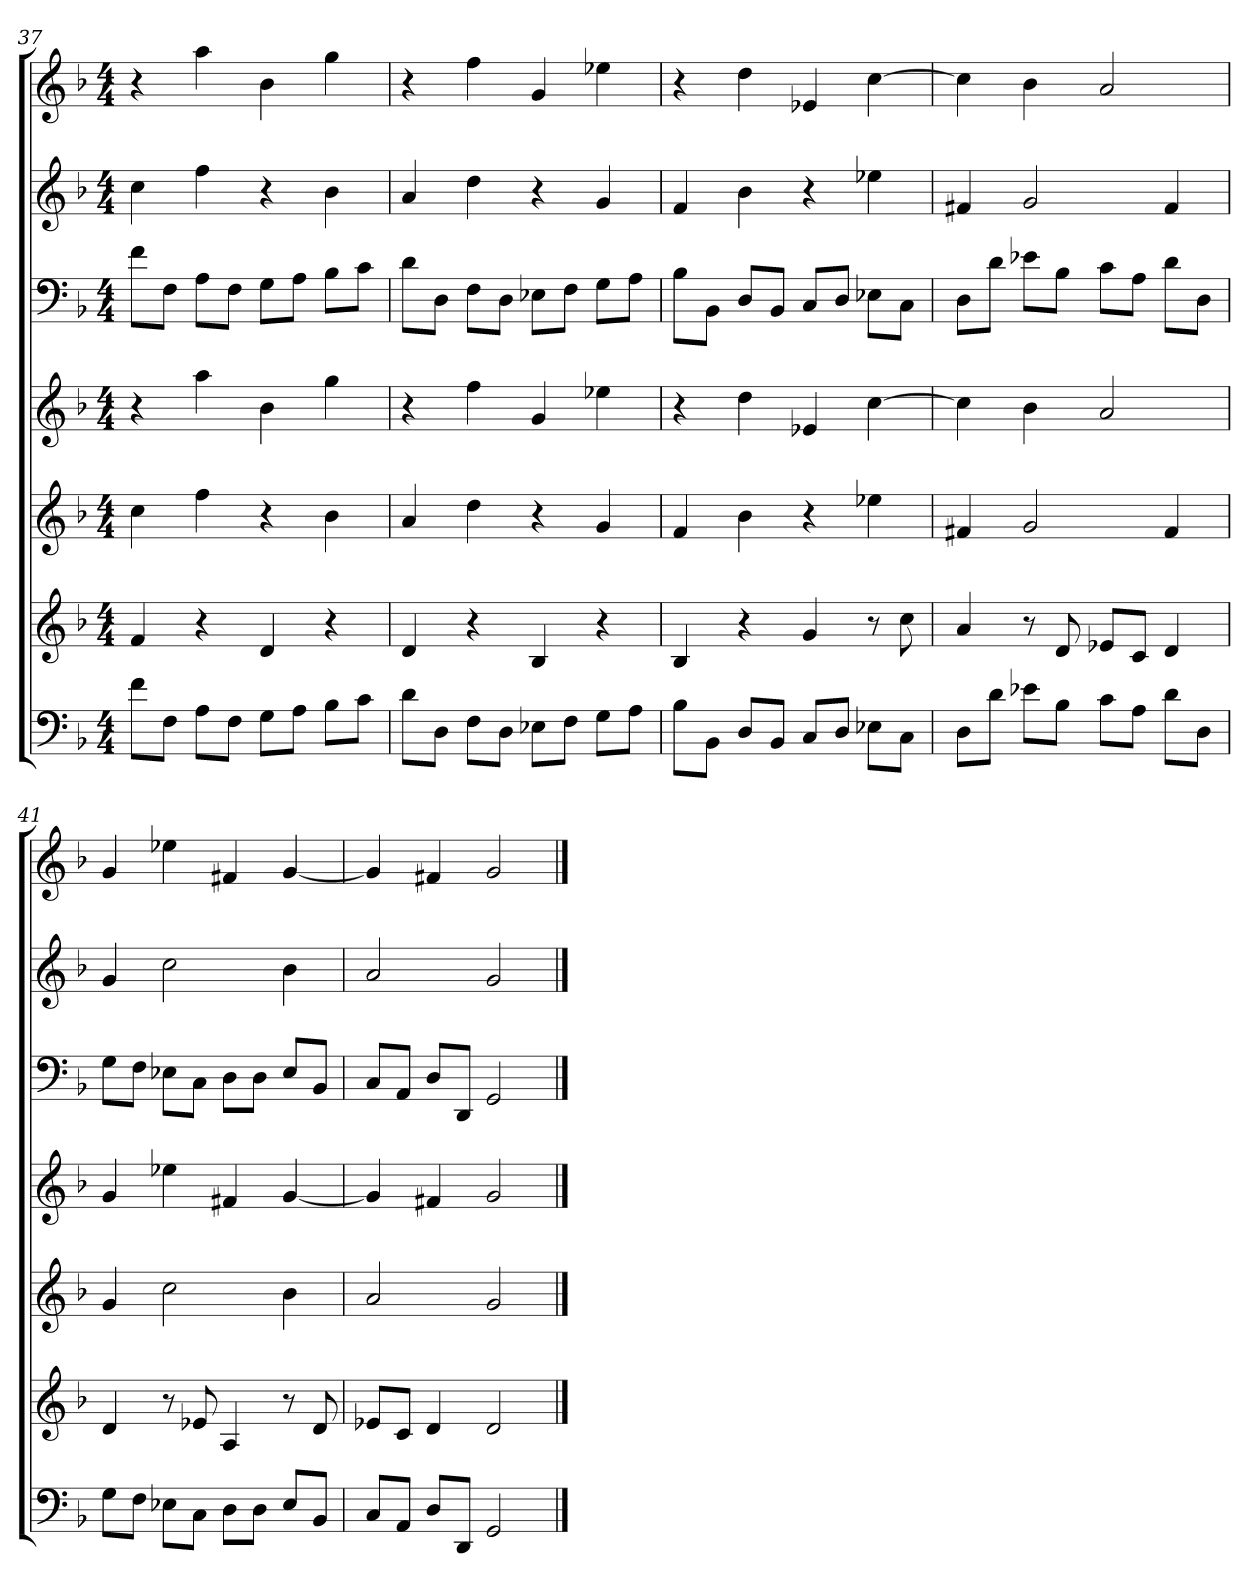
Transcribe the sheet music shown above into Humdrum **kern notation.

**kern	**kern	**kern	**kern	**kern	**kern	**kern
*part7	*part6	*part5	*part4	*part3	*part2	*part1
*staff7	*staff6	*staff5	*staff4	*staff3	*staff2	*staff1
*k[b-]	*k[b-]	*k[b-]	*k[b-]	*k[b-]	*k[b-]	*k[b-]
*d:	*d:	*d:	*d:	*d:	*d:	*d:
*M4/4	*M4/4	*M4/4	*M4/4	*M4/4	*M4/4	*M4/4
=37	=37	=37	=37	=37	=37	=37
8fL	4f	4cc	4r	8fL	4cc	4r
8FJ	.	.	.	8FJ	.	.
8AL	4r	4ff	4aa	8AL	4ff	4aa
8FJ	.	.	.	8FJ	.	.
8GL	4d	4r	4b-	8GL	4r	4b-
8AJ	.	.	.	8AJ	.	.
8B-L	4r	4b-	4gg	8B-L	4b-	4gg
8cJ	.	.	.	8cJ	.	.
=38	=38	=38	=38	=38	=38	=38
8dL	4d	4a	4r	8dL	4a	4r
8DJ	.	.	.	8DJ	.	.
8FL	4r	4dd	4ff	8FL	4dd	4ff
8DJ	.	.	.	8DJ	.	.
8E-XL	4B-	4r	4g	8E-XL	4r	4g
8FJ	.	.	.	8FJ	.	.
8GL	4r	4g	4ee-X	8GL	4g	4ee-X
8AJ	.	.	.	8AJ	.	.
=39	=39	=39	=39	=39	=39	=39
8B-L	4B-	4f	4r	8B-L	4f	4r
8BB-J	.	.	.	8BB-J	.	.
8DL	4r	4b-	4dd	8DL	4b-	4dd
8BB-J	.	.	.	8BB-J	.	.
8CL	4g	4r	4e-X	8CL	4r	4e-X
8DJ	.	.	.	8DJ	.	.
8E-XL	8r	4ee-X	[4cc	8E-XL	4ee-X	[4cc
8CJ	8cc	.	.	8CJ	.	.
=40	=40	=40	=40	=40	=40	=40
8DL	4a	4f#X	4cc]	8DL	4f#X	4cc]
8dJ	.	.	.	8dJ	.	.
8e-XL	8r	2g	4b-	8e-XL	2g	4b-
8B-J	8d	.	.	8B-J	.	.
8cL	8e-XL	.	2a	8cL	.	2a
8AJ	8cJ	.	.	8AJ	.	.
8dL	4d	4f#	.	8dL	4f#	.
8DJ	.	.	.	8DJ	.	.
=41	=41	=41	=41	=41	=41	=41
8GL	4d	4g	4g	8GL	4g	4g
8FJ	.	.	.	8FJ	.	.
8E-XL	8r	2cc	4ee-X	8E-XL	2cc	4ee-X
8CJ	8e-X	.	.	8CJ	.	.
8DL	4A	.	4f#X	8DL	.	4f#X
8DJ	.	.	.	8DJ	.	.
8E-L	8r	4b-	[4g	8E-L	4b-	[4g
8BB-J	8d	.	.	8BB-J	.	.
=42	=42	=42	=42	=42	=42	=42
8CL	8e-XL	2a	4g]	8CL	2a	4g]
8AAJ	8cJ	.	.	8AAJ	.	.
8DL	4d	.	4f#X	8DL	.	4f#X
8DDJ	.	.	.	8DDJ	.	.
2GG	2d	2g	2g	2GG	2g	2g
==	==	==	==	==	==	==
*-	*-	*-	*-	*-	*-	*-
